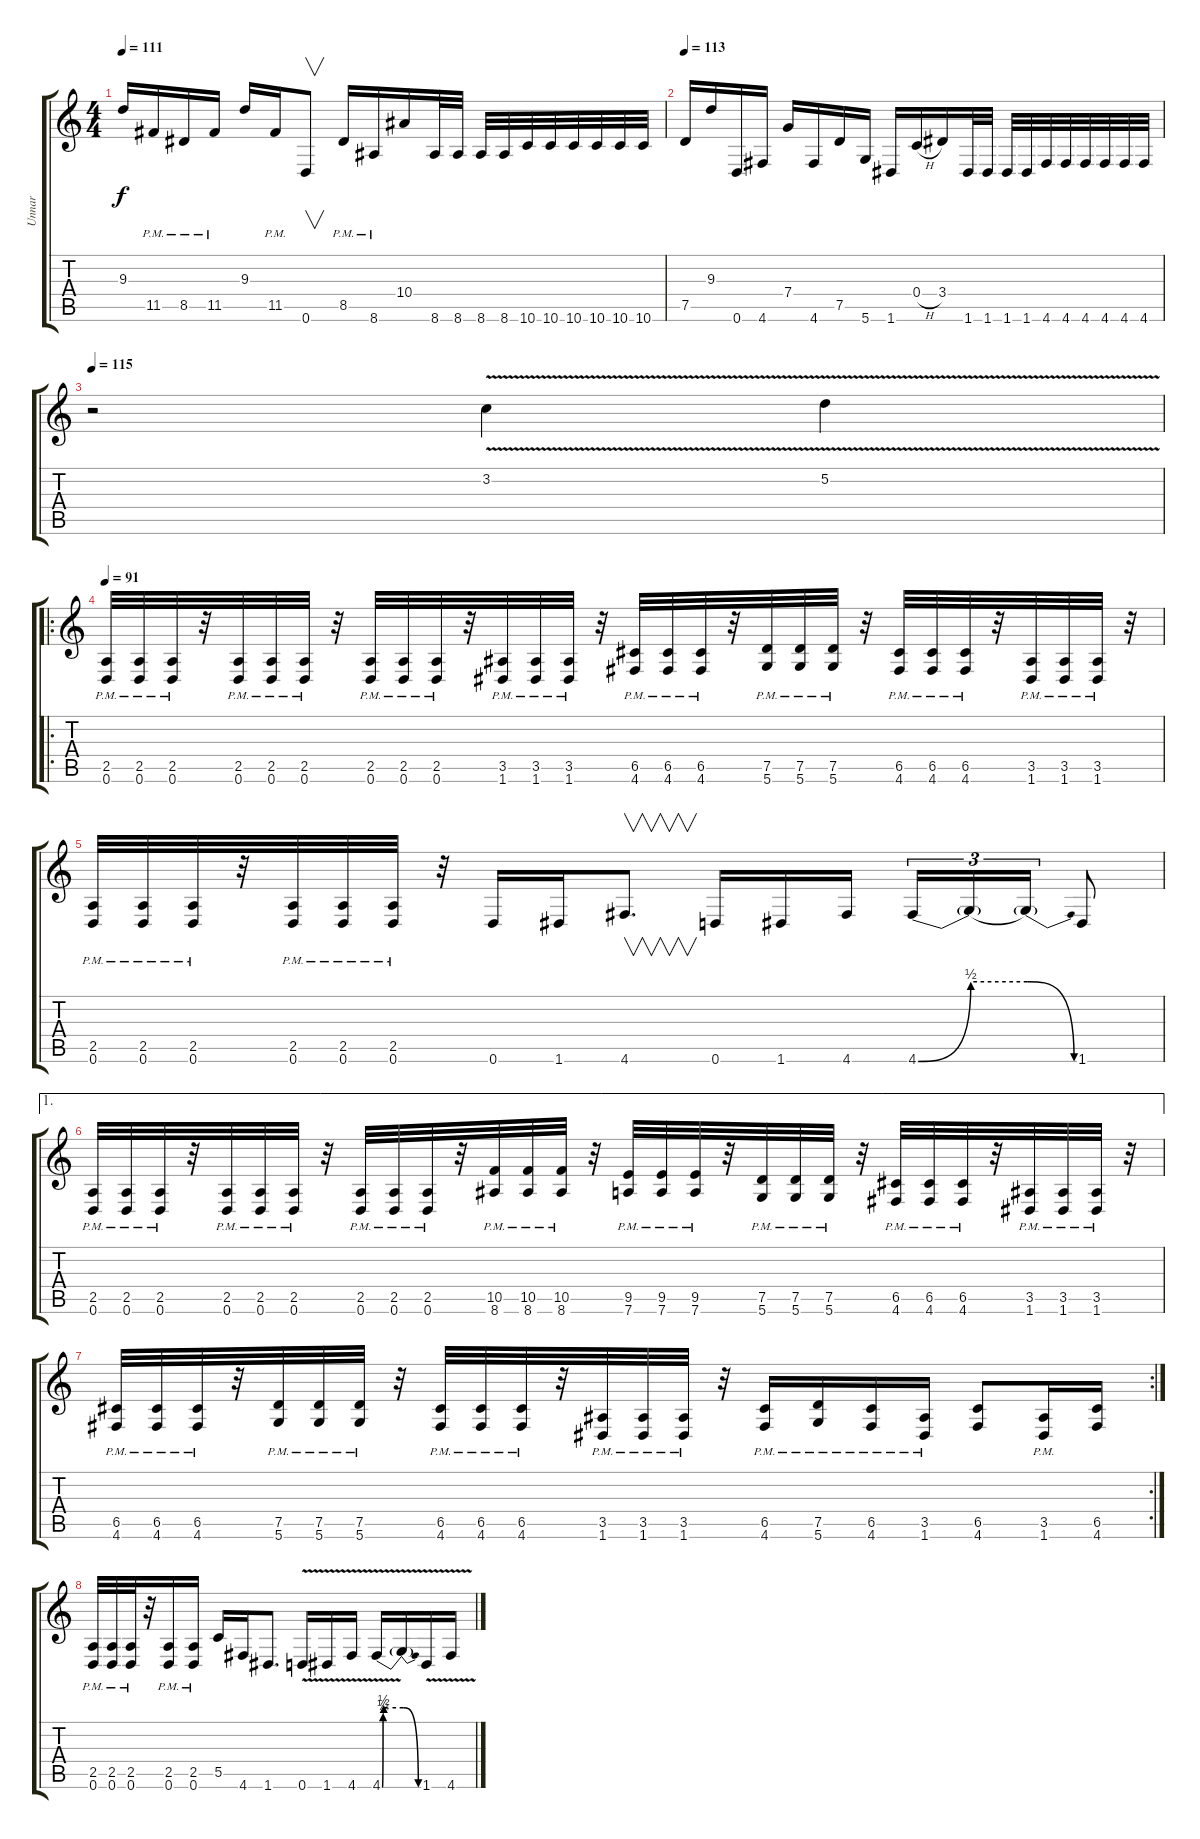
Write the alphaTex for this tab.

\track ("Unnar" "Unnar") {instrument distortionguitar}
\staff {score tabs}
\tuning (D4 A3 F3 C3 G2 D2) {hide}
\ts (4 4)
\tempo 111
\clef g2
\ks c
9.3.16{dy f} 11.5{pm}.16 8.5{pm}.16 11.5{pm}.16 9.3.16 11.5{pm}.16 0.6.8{v} 8.5{pm}.16 8.6{pm}.16 10.4.16 8.6.32 8.6.32 8.6.32 8.6.32 10.6.32 10.6.32 10.6.32 10.6.32 10.6.32 10.6.32 |
\tempo 113
7.5.16 9.3.16 0.6.16 4.6.16 7.4.16 4.6.16 7.5.16 5.6.16 1.6.16 0.4{h}.16 3.4.16 1.6.32 1.6.32 1.6.32 1.6.32 4.6.32 4.6.32 4.6.32 4.6.32 4.6.32 4.6.32 |
\tempo 115
r.2 3.2{v}.4 5.2{v}.4 |
\ro
\tempo 91
(2.5{pm} 0.6{pm}).32 (2.5{pm} 0.6{pm}).32 (2.5{pm} 0.6{pm}).32 r.32 (2.5{pm} 0.6{pm}).32 (2.5{pm} 0.6{pm}).32 (2.5{pm} 0.6{pm}).32 r.32 (2.5{pm} 0.6{pm}).32 (2.5{pm} 0.6{pm}).32 (2.5{pm} 0.6{pm}).32 r.32 (3.5{pm} 1.6{pm}).32 (3.5{pm} 1.6{pm}).32 (3.5{pm} 1.6{pm}).32 r.32 (6.5{pm} 4.6{pm}).32 (6.5{pm} 4.6{pm}).32 (6.5{pm} 4.6{pm}).32 r.32 (7.5{pm} 5.6{pm}).32 (7.5{pm} 5.6{pm}).32 (7.5{pm} 5.6{pm}).32 r.32 (6.5{pm} 4.6{pm}).32 (6.5{pm} 4.6{pm}).32 (6.5{pm} 4.6{pm}).32 r.32 (3.5{pm} 1.6{pm}).32 (3.5{pm} 1.6{pm}).32 (3.5{pm} 1.6{pm}).32 r.32 |
(2.5{pm} 0.6{pm}).32 (2.5{pm} 0.6{pm}).32 (2.5{pm} 0.6{pm}).32 r.32 (2.5{pm} 0.6{pm}).32 (2.5{pm} 0.6{pm}).32 (2.5{pm} 0.6{pm}).32 r.32 0.6.16 1.6.16 4.6.8{v d} 0.6.16 1.6.16 4.6.16 4.6{be (bend 0 0 60 2)}.16{tu (3 2)} 4.6{be (hold 0 2 60 2) t}.16{tu (3 2)} 4.6{be (release 0 2 60 0) t}.16{tu (3 2)} 1.6.8 |
\ae 1
(2.5{pm} 0.6{pm}).32 (2.5{pm} 0.6{pm}).32 (2.5{pm} 0.6{pm}).32 r.32 (2.5{pm} 0.6{pm}).32 (2.5{pm} 0.6{pm}).32 (2.5{pm} 0.6{pm}).32 r.32 (2.5{pm} 0.6{pm}).32 (2.5{pm} 0.6{pm}).32 (2.5{pm} 0.6{pm}).32 r.32 (10.5{pm} 8.6{pm}).32 (10.5{pm} 8.6{pm}).32 (10.5{pm} 8.6{pm}).32 r.32 (9.5{pm} 7.6{pm}).32 (9.5{pm} 7.6{pm}).32 (9.5{pm} 7.6{pm}).32 r.32 (7.5{pm} 5.6{pm}).32 (7.5{pm} 5.6{pm}).32 (7.5{pm} 5.6{pm}).32 r.32 (6.5{pm} 4.6{pm}).32 (6.5{pm} 4.6{pm}).32 (6.5{pm} 4.6{pm}).32 r.32 (3.5{pm} 1.6{pm}).32 (3.5{pm} 1.6{pm}).32 (3.5{pm} 1.6{pm}).32 r.32 |
\rc 2
(6.5{pm} 4.6{pm}).32 (6.5{pm} 4.6{pm}).32 (6.5{pm} 4.6{pm}).32 r.32 (7.5{pm} 5.6{pm}).32 (7.5{pm} 5.6{pm}).32 (7.5{pm} 5.6{pm}).32 r.32 (6.5{pm} 4.6{pm}).32 (6.5{pm} 4.6{pm}).32 (6.5{pm} 4.6{pm}).32 r.32 (3.5{pm} 1.6{pm}).32 (3.5{pm} 1.6{pm}).32 (3.5{pm} 1.6{pm}).32 r.32 (6.5{pm} 4.6{pm}).16 (7.5{pm} 5.6{pm}).16 (6.5{pm} 4.6{pm}).16 (3.5{pm} 1.6{pm}).16 (6.5 4.6).8 (3.5{pm} 1.6{pm}).16 (6.5 4.6).16 |
(2.5{pm} 0.6{pm}).32 (2.5{pm} 0.6{pm}).32 (2.5{pm} 0.6{pm}).32 r.32 (2.5{pm} 0.6{pm}).16 (2.5{pm} 0.6{pm}).16 5.5.16 4.6.16 1.6.8{d} 0.6{v}.16 1.6{v}.16 4.6{v}.16 4.6{be (custom 0 0 2 1 4 2 15 2 60 2) v}.16 4.6{be (release 0 2 60 0) v t}.16 1.6{v}.16 4.6{v}.16
